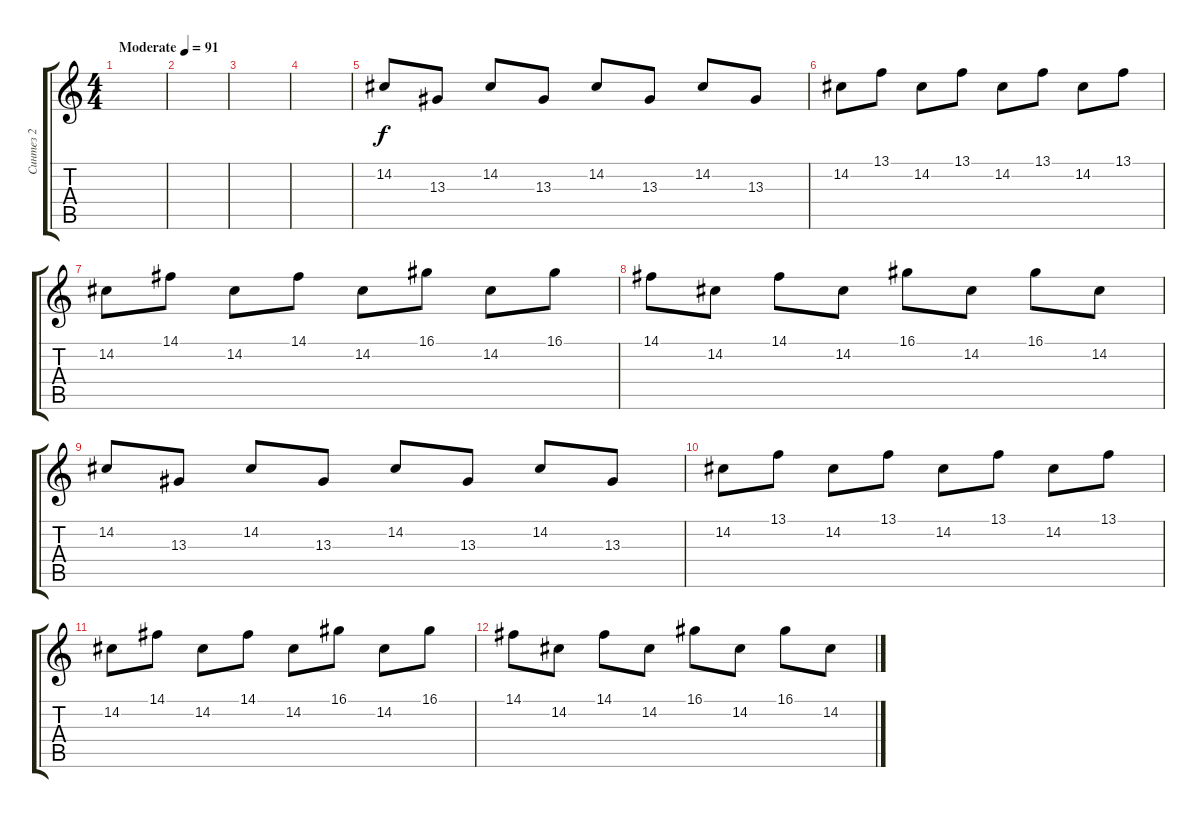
\track ("Синтез 2" "Синтез 2") {instrument stringensemble1}
\staff {score tabs}
\tuning (E4 B3 G3 D3 A2 E2) {hide}
\ts (4 4)
\tempo (91 "Moderate")
\clef g2
\ks c
|
|
|
|
14.2.8 13.3.8 14.2.8 13.3.8 14.2.8 13.3.8 14.2.8 13.3.8 |
14.2.8 13.1.8 14.2.8 13.1.8 14.2.8 13.1.8 14.2.8 13.1.8 |
14.2.8 14.1.8 14.2.8 14.1.8 14.2.8 16.1.8 14.2.8 16.1.8 |
14.1.8 14.2.8 14.1.8 14.2.8 16.1.8 14.2.8 16.1.8 14.2.8 |
14.2.8 13.3.8 14.2.8 13.3.8 14.2.8 13.3.8 14.2.8 13.3.8 |
14.2.8 13.1.8 14.2.8 13.1.8 14.2.8 13.1.8 14.2.8 13.1.8 |
14.2.8 14.1.8 14.2.8 14.1.8 14.2.8 16.1.8 14.2.8 16.1.8 |
14.1.8 14.2.8 14.1.8 14.2.8 16.1.8 14.2.8 16.1.8 14.2.8
